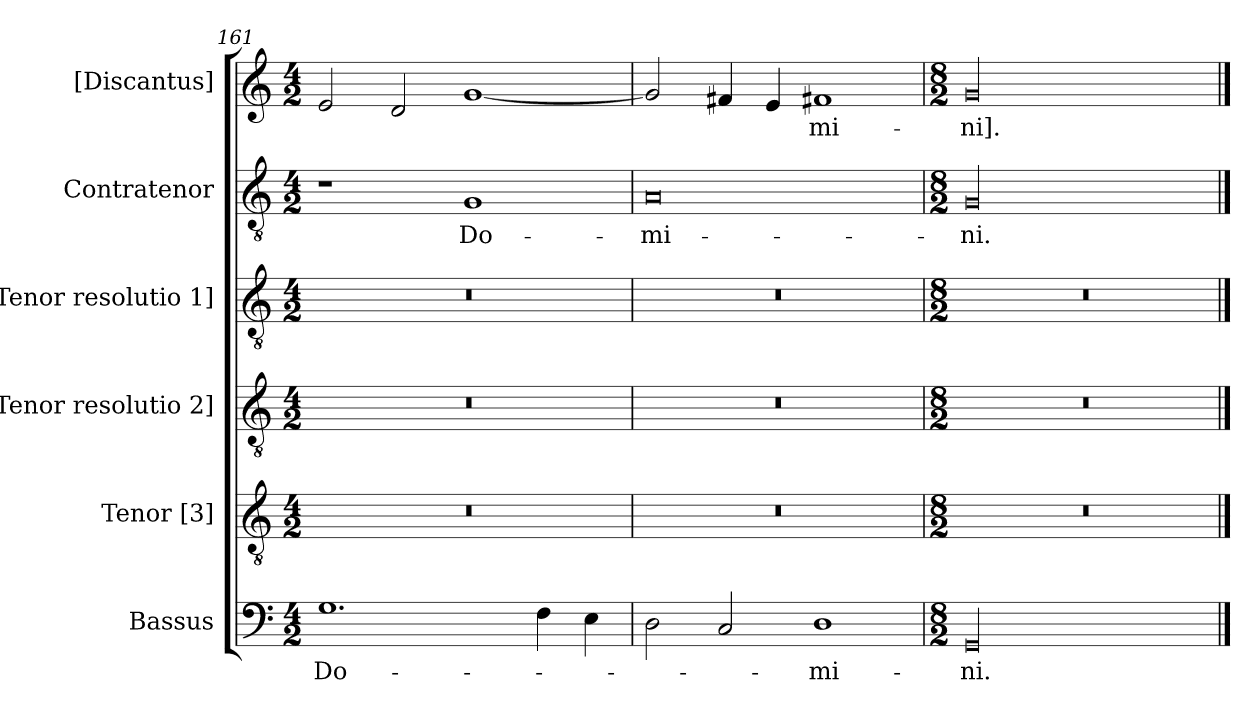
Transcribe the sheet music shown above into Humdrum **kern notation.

**kern	**text	**kern	**kern	**kern	**kern	**text	**kern	**text
*part6	*part6	*part5	*part4	*part3	*part2	*part2	*part1	*part1
*staff6	*staff6	*staff5	*staff4	*staff3	*staff2	*staff2	*staff1	*staff1
*I"Bassus	*	*I"Tenor [3]	*I"[Tenor resolutio 2]	*I"[Tenor resolutio 1]	*I"Contratenor	*	*I"[Discantus]	*
*clefF4	*	*clefGv2	*clefGv2	*clefGv2	*clefGv2	*	*clefG2	*
*k[]	*	*k[]	*k[]	*k[]	*k[]	*	*k[]	*
*M4/2	*	*M4/2	*M4/2	*M4/2	*M4/2	*	*M4/2	*
=161	=161	=161	=161	=161	=161	=161	=161	=161
1.G\	Do-	0r	0r	0r	1r	.	2e/	.
.	.	.	.	.	.	.	2d/	.
.	.	.	.	.	1G/	Do-	[1g/	.
4F\	.	.	.	.	.	.	.	.
4E\	.	.	.	.	.	.	.	.
=162	=162	=162	=162	=162	=162	=162	=162	=162
2D\	.	0r	0r	0r	0A/	-mi-	2g/]	.
2C/	.	.	.	.	.	.	4f#X/	.
.	.	.	.	.	.	.	4e/	.
1D\	-mi-	.	.	.	.	.	1f#X/	-mi-
=163	=163	=163	=163	=163	=163	=163	=163	=163
*M8/2	*	*M8/2	*M8/2	*M8/2	*M8/2	*	*M8/2	*
00GG/	-ni.	00r	00r	00r	00G/	-ni.	00g/	-ni].
==	==	==	==	==	==	==	==	==
*-	*-	*-	*-	*-	*-	*-	*-	*-
